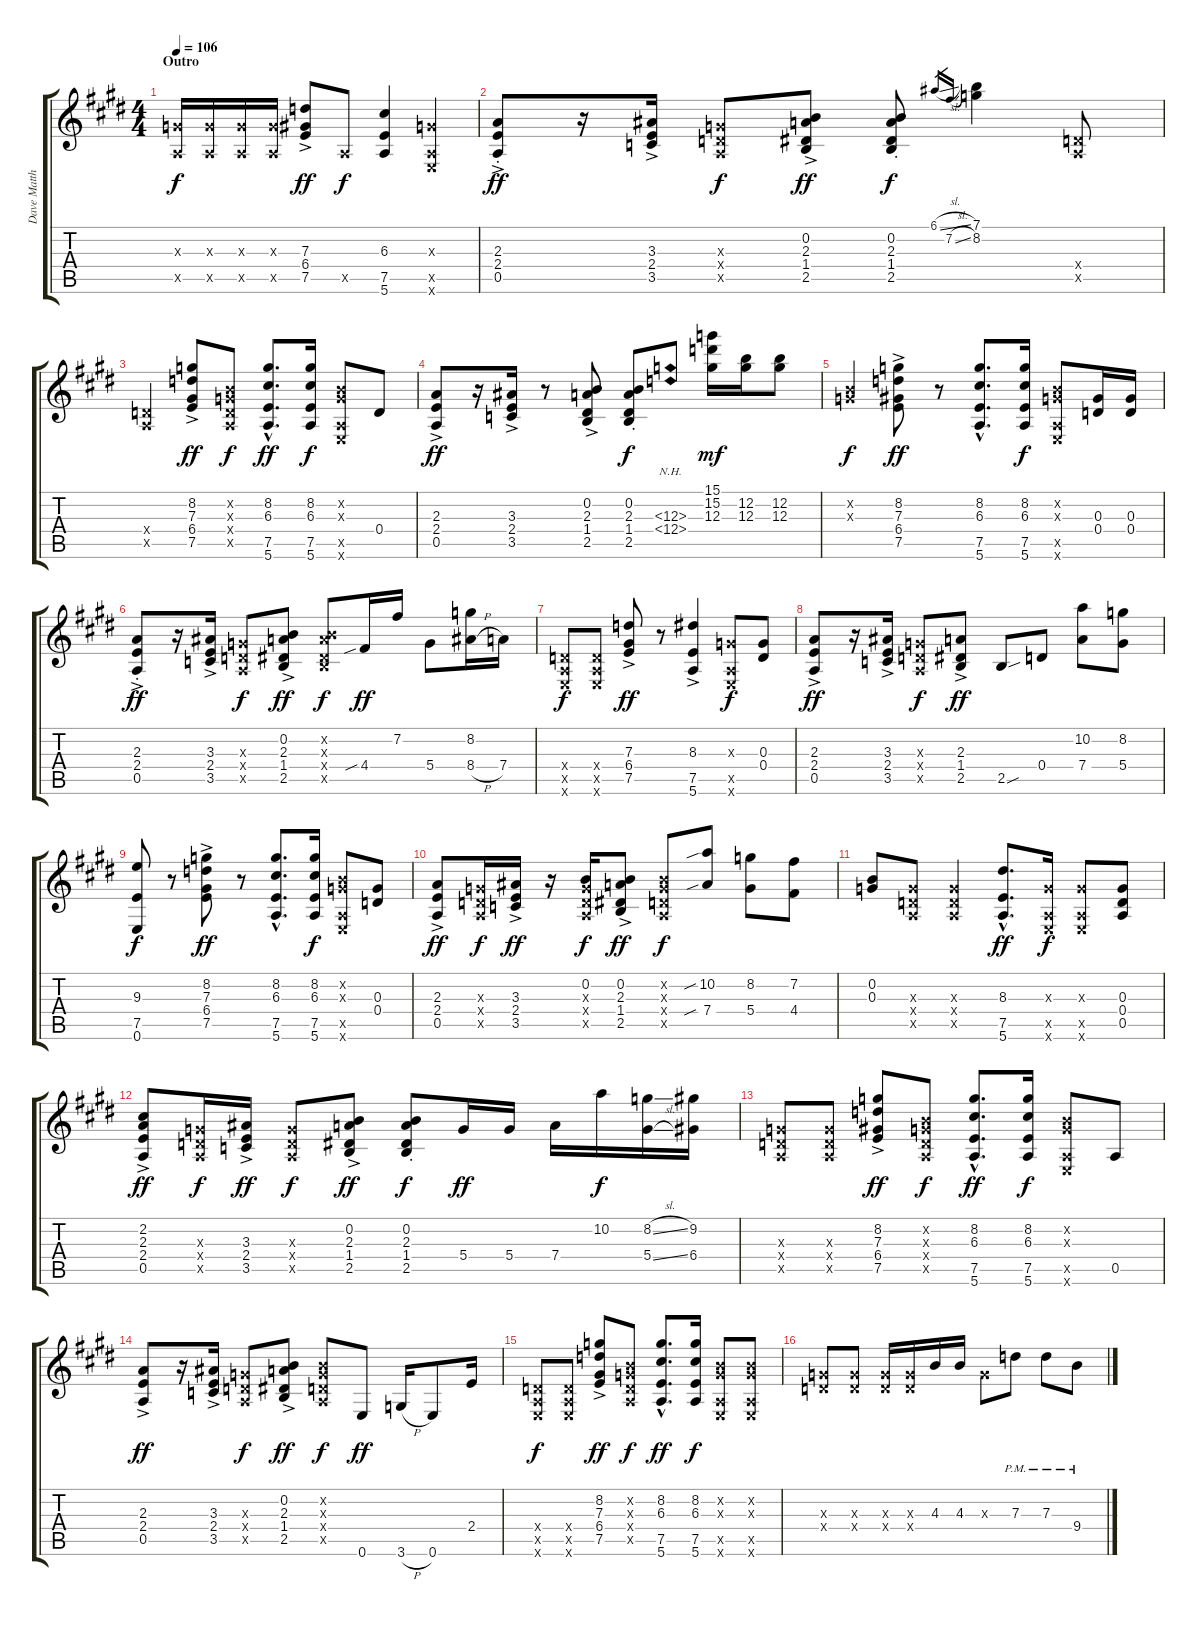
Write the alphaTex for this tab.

\track ("Dave Matthews" "Dave Matth") {instrument acousticguitarsteel}
\staff {score tabs}
\tuning (E4 B3 G3 D3 A2 E2) {hide}
\ts (4 4)
\section ("" "Outro")
\tempo 106
\clef g2
\ks e
(0.3{x} 0.5{x}).16{dy f} (0.3{x} 0.5{x}).16 (0.3{x} 0.5{x}).16 (0.3{x} 0.5{x}).16 (7.3{ac} 6.4{ac} 7.5{ac}).8{dy ff} 0.5{x}.8{dy f} (6.3 7.5 5.6).4 (0.3{x} 0.5{x} 0.6{x}).4 |
(2.3{ac st} 2.4{ac st} 0.5{ac st}).8{dy ff} r.16 (3.3{ac} 2.4{ac} 3.5{ac}).16 (0.3{x} 0.4{x} 0.5{x}).8{dy f} (0.2{ac} 2.3{ac} 1.4{ac} 2.5{ac}).8{dy ff} (0.2{st} 2.3{st} 1.4{st} 2.5{st}).8{dy f} 6.1{sl}.16{gr} 7.2{sl}.16{gr} (7.1 8.2).4 (0.4{x} 0.5{x}).8 |
(0.4{x} 0.5{x}).4 (8.2{ac} 7.3{ac} 6.4{ac} 7.5{ac}).8{dy ff} (0.2{x} 0.3{x} 0.4{x} 0.5{x}).8{dy f} (8.2{hac} 6.3{hac} 7.5{hac} 5.6{hac}).8{d dy ff} (8.2 6.3 7.5 5.6).16{dy f} (0.2{x} 0.3{x} 0.5{x} 0.6{x}).8 0.4.8 |
(2.3{ac} 2.4{ac} 0.5{ac}).8{dy ff} r.16 (3.3{ac} 2.4{ac} 3.5{ac}).16 r.8 (0.2{ac} 2.3{ac} 1.4{ac} 2.5{ac}).8 (0.2{st} 2.3{st} 1.4{st} 2.5{st}).8{dy f} (12.3{nh} 12.4{nh}).8 (15.1 15.2 12.3).16{dy mf} (12.2 12.3).16 (12.2 12.3).8 |
(0.2{x} 0.3{x}).4{dy f} (8.2{ac} 7.3{ac} 6.4{ac} 7.5{ac}).8{dy ff} r.8 (8.2{hac} 6.3{hac} 7.5{hac} 5.6{hac}).8{d} (8.2 6.3 7.5 5.6).16{dy f} (0.2{x} 0.3{x} 0.5{x} 0.6{x}).8 (0.3 0.4).16 (0.3 0.4).16 |
(2.3{ac st} 2.4{ac st} 0.5{ac st}).8{dy ff} r.16 (3.3{ac} 2.4{ac} 3.5{ac}).16 (0.3{x} 0.4{x} 0.5{x}).8{dy f} (0.2{ac} 2.3{ac} 1.4{ac} 2.5{ac}).8{dy ff} (0.2{x} 2.3{x} 1.4{x} 2.5{x}).8{dy f} 4.4{sib}.16{dy ff} 7.2.16 5.4.8 (8.2 8.4{h}).16 7.4.16 |
(0.4{x} 0.5{x} 0.6{x}).8{dy f} (0.4{x} 0.5{x} 0.6{x}).8 (7.3{ac} 6.4{ac} 7.5{ac}).8{dy ff} r.8 (8.3{ac} 7.5{ac} 5.6{ac}).4 (0.3{x} 0.5{x} 0.6{x}).8{dy f} (0.3 0.4).8 |
(2.3{ac} 2.4{ac} 0.5{ac}).8{dy ff} r.16 (3.3{ac} 2.4{ac} 3.5{ac}).16 (0.3{x} 0.4{x} 0.5{x}).8{dy f} (2.3{ac} 1.4{ac} 2.5{ac}).8{dy ff} 2.5{sou}.8 0.4.8 (10.2 7.4).8 (8.2 5.4).8 |
(9.3 7.5 0.6).8{dy f} r.8 (8.2{ac} 7.3{ac} 6.4{ac} 7.5{ac}).8{dy ff} r.8 (8.2{hac} 6.3{hac} 7.5{hac} 5.6{hac}).8{d} (8.2 6.3 7.5 5.6).16{dy f} (0.2{x} 0.3{x} 0.5{x} 0.6{x}).8 (0.3 0.4).8 |
(2.3{ac} 2.4{ac} 0.5{ac}).8{dy ff} (0.3{x} 0.4{x} 0.5{x}).16{dy f} (3.3{ac} 2.4{ac} 3.5{ac}).16{dy ff} r.16 (0.2 0.3{x} 0.4{x} 0.5{x}).16{dy f} (0.2{ac} 2.3{ac} 1.4{ac} 2.5{ac}).8{dy ff} (0.2{x} 0.3{x} 0.4{x} 0.5{x}).8{dy f} (10.2{sib} 7.4{sib}).8 (8.2 5.4).8 (7.2 4.4).8 |
(0.2 0.3).8 (0.3{x} 0.4{x} 0.5{x}).8 (0.3{x} 0.4{x} 0.5{x}).4 (8.3{hac} 7.5{hac} 5.6{hac}).8{d dy ff} (0.3{x} 0.5{x} 0.6{x}).16{dy f} (0.3{x} 0.5{x} 0.6{x}).8 (0.3 0.4 0.5).8 |
(2.2{ac} 2.3{ac} 2.4{ac} 0.5{ac}).8{dy ff} (0.3{x} 0.4{x} 0.5{x}).16{dy f} (3.3{ac} 2.4{ac} 3.5{ac}).16{dy ff} (0.3{x} 0.4{x} 0.5{x}).8{dy f} (0.2{ac} 2.3{ac} 1.4{ac} 2.5{ac}).8{dy ff} (0.2{st} 2.3{st} 1.4{st} 2.5{st}).8{dy f} 5.4.16{dy ff} 5.4.16 7.4.16 10.2.16{dy f} (8.2{sl} 5.4{sl}).16 (9.2 6.4).16 |
(0.3{x} 0.4{x} 0.5{x}).8 (0.3{x} 0.4{x} 0.5{x}).8 (8.2{ac} 7.3{ac} 6.4{ac} 7.5{ac}).8{dy ff} (0.2{x} 0.3{x} 0.4{x} 0.5{x}).8{dy f} (8.2{hac} 6.3{hac} 7.5{hac} 5.6{hac}).8{d dy ff} (8.2 6.3 7.5 5.6).16{dy f} (0.2{x} 0.3{x} 0.5{x} 0.6{x}).8 0.5.8 |
(2.3{ac} 2.4{ac} 0.5{ac}).8{dy ff} r.16 (3.3{ac} 2.4{ac} 3.5{ac}).16 (0.3{x} 0.4{x} 0.5{x}).8{dy f} (0.2{ac} 2.3{ac} 1.4{ac} 2.5{ac}).8{dy ff} (0.2{x} 0.3{x} 0.4{x} 0.5{x}).8{dy f} 0.6.8{dy ff} 3.6{h}.16 0.6.8 2.4.16 |
(0.4{x} 0.5{x} 0.6{x}).8{dy f} (0.4{x} 0.5{x} 0.6{x}).8 (8.2{ac} 7.3{ac} 6.4{ac} 7.5{ac}).8{dy ff} (0.2{x} 0.3{x} 0.4{x} 0.5{x}).8{dy f} (8.2{hac} 6.3{hac} 7.5{hac} 5.6{hac}).8{d dy ff} (8.2 6.3 7.5 5.6).16{dy f} (0.2{x} 0.3{x} 0.5{x} 0.6{x}).8 (0.2{x} 0.3{x} 0.5{x} 0.6{x}).8 |
(0.3{x} 0.4{x}).8 (0.3{x} 0.4{x}).8 (0.3{x} 0.4{x}).16 (0.3{x} 0.4{x}).16 4.3.16 4.3.16 0.3{x}.8 7.3{pm}.8 7.3{pm}.8 9.4{pm}.8
